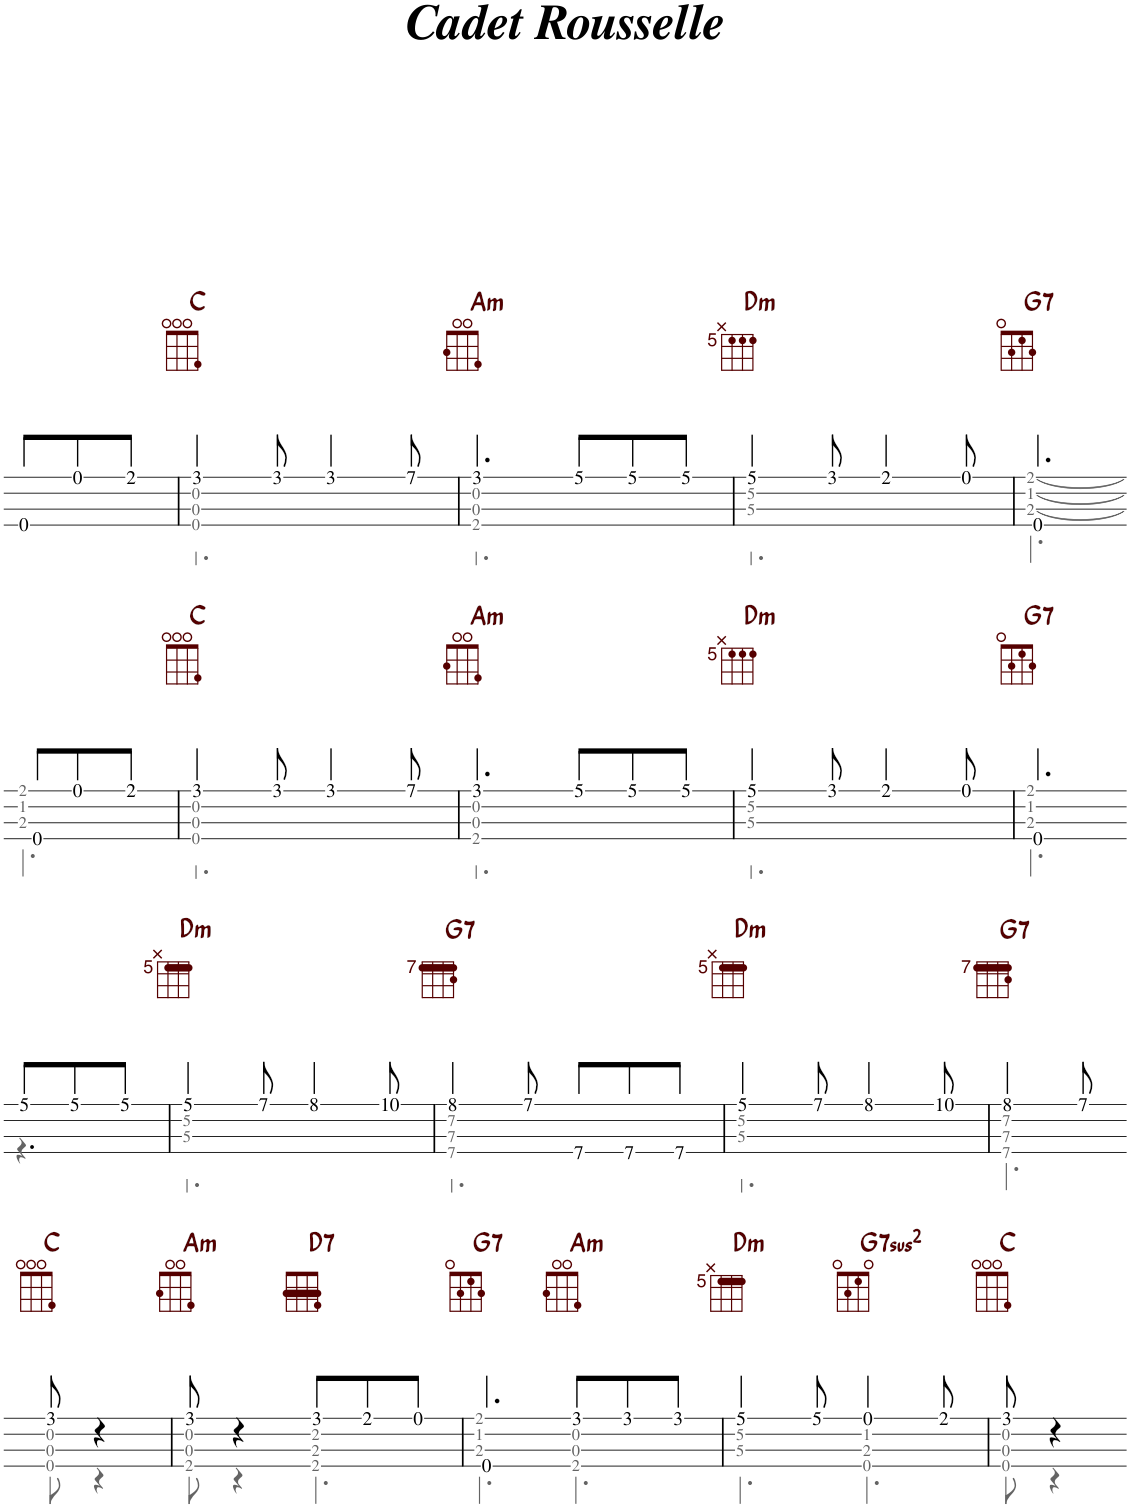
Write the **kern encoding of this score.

**kern	**harte
*part1	*part1
*staff1	*
*I"Ukulélé [Tablature]	*
*stria4	*
*k[]	*
*M6/8	*
=1	=1
8g/L	.
8a/	.
8b/J	.
=2	=2
*^	*
4cc/	2.g!i\ 2.c!i\ 2.e!i\	C:maj
8cc/	.	.
4cc/	.	.
8ee/	.	.
=3	=3	=3
!	!	!LO:H:kt=m
4.cc/	2.a!i\ 2.c!i\ 2.e!i\	A:min
8dd/L	.	.
8dd/	.	.
8dd/J	.	.
=4	=4	=4
!	!	!LO:H:kt=m
4dd/	2.f!i\ 2.a!i\	D:min
8cc/	.	.
4b/	.	.
8a/	.	.
=5	=5	=5
!	!	!LO:H:kt=7
4.g/	[4.d!i\ [4.f!i\ [4.b!i\	G:7
!!LO:LB:g=z	!!
=6-	=6-	=6-
8g/L	4.d!i\] 4.f!i\] 4.b!i\]	.
8a/	.	.
8b/J	.	.
=7	=7	=7
4cc/	2.g!i\ 2.c!i\ 2.e!i\	C:maj
8cc/	.	.
4cc/	.	.
8ee/	.	.
=8	=8	=8
!	!	!LO:H:kt=m
4.cc/	2.a!i\ 2.c!i\ 2.e!i\	A:min
8dd/L	.	.
8dd/	.	.
8dd/J	.	.
=9	=9	=9
!	!	!LO:H:kt=m
4dd/	2.f!i\ 2.a!i\	D:min
8cc/	.	.
4b/	.	.
8a/	.	.
=10	=10	=10
!	!	!LO:H:kt=7
4.g/	4.d!i\ 4.f!i\ 4.b!i\	G:7
!!LO:LB:g=z	!!
=11-	=11-	=11-
8dd/L	4.r	.
8dd/	.	.
8dd/J	.	.
=12	=12	=12
!	!	!LO:H:kt=m
4dd/	2.f!i\ 2.a!i\	D:min
8ee/	.	.
4ff/	.	.
8gg/	.	.
=13	=13	=13
!	!	!LO:H:kt=7
4ff/	2.dd!i\ 2.g!i\ 2.b!i\	G:7
8ee/	.	.
8dd/L	.	.
8dd/	.	.
8dd/J	.	.
=14	=14	=14
!	!	!LO:H:kt=m
4dd/	2.f!i\ 2.a!i\	D:min
8ee/	.	.
4ff/	.	.
8gg/	.	.
=15	=15	=15
!	!	!LO:H:kt=7
4ff/	4.dd!i\ 4.g!i\ 4.b!i\	G:7
8ee/	.	.
!!LO:LB:g=z	!!
=16-	=16-	=16-
8cc/	8g!i\ 8c!i\ 8e!i\	C:maj
4r	4r	.
=17	=17	=17
!	!	!LO:H:kt=m
8cc/	8a!i\ 8c!i\ 8e!i\	A:min
4r	4r	.
!	!	!LO:H:kt=7
8cc/L	4.a!i\ 4.d!i\ 4.f#!i\	D:7
8b/	.	.
8a/J	.	.
=18	=18	=18
!	!	!LO:H:kt=7
4.g/	4.d!i\ 4.f!i\ 4.b!i\	G:7
!	!	!LO:H:kt=m
8cc/L	4.a!i\ 4.c!i\ 4.e!i\	A:min
8cc/	.	.
8cc/J	.	.
=19	=19	=19
!	!	!LO:H:kt=m
4dd/	4.f!i\ 4.a!i\	D:min
8dd/	.	.
!	!	!LO:H:kt=72
4a/	4.g!i\ 4.d!i\ 4.f!i\	G:(1,2,5,7)
8b/	.	.
=20	=20	=20
8cc/	8g!i\ 8c!i\ 8e!i\	C:maj
4r	4r	.
*v	*v	*
=-	=-
*-	*-
